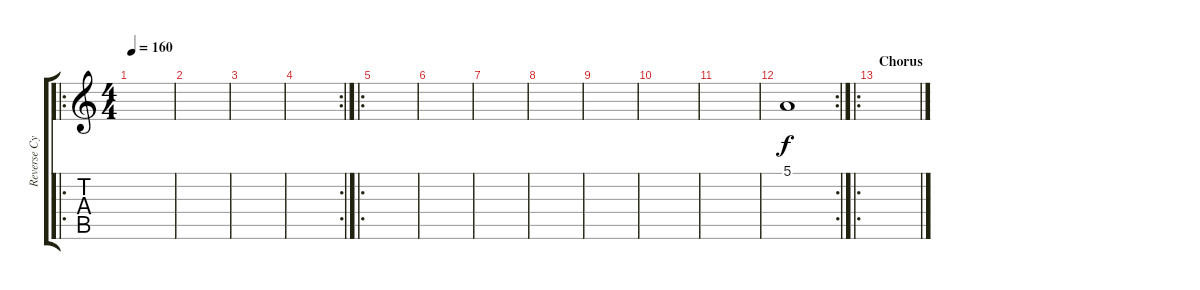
\track ("Reverse Cymbal" "Reverse Cy") {instrument reversecymbal}
\staff {score tabs}
\tuning (E4 B3 G3 D3 A2 E2) {hide}
\ro
\ts (4 4)
\tempo 160
\clef g2
\ks c
|
|
|
\rc 2
|
\ro
|
|
|
|
|
|
|
\rc 2
5.1.1 |
\ro
\section ("" "Chorus")
